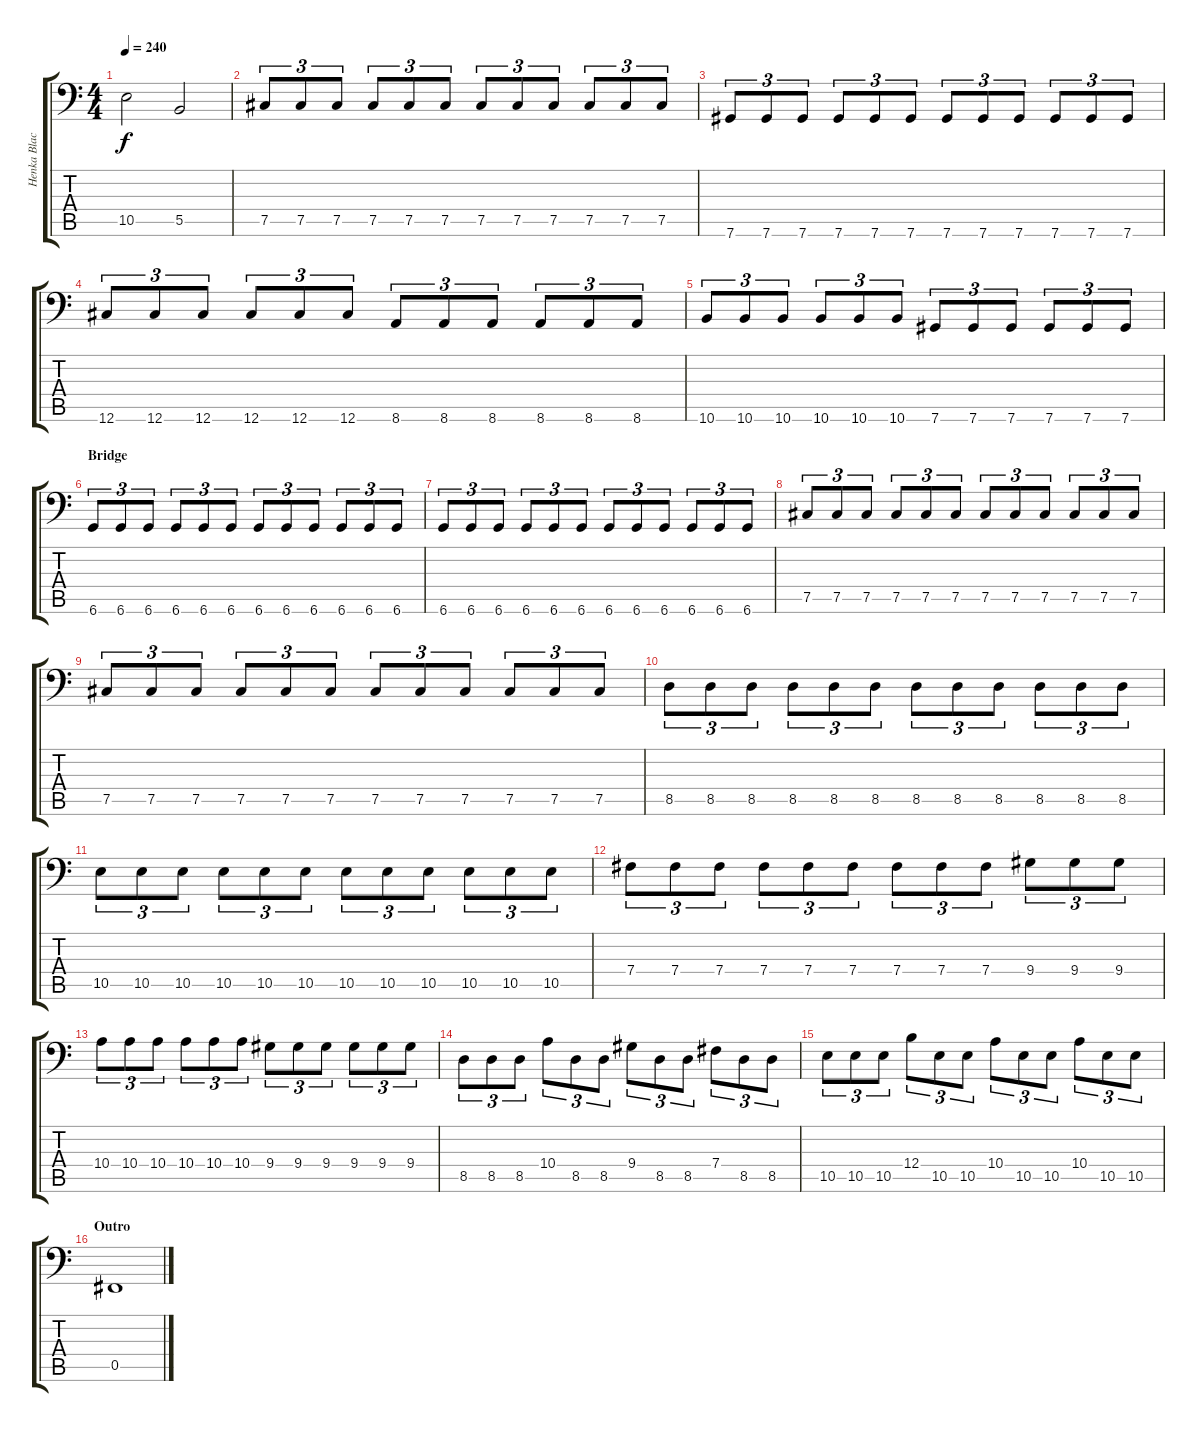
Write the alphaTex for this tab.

\track ("Henka Blacksmith" "Henka Blac") {instrument electricbasspick}
\staff {score tabs}
\tuning (Db3 Ab2 E2 B1 Gb1 Db1) {hide}
\ts (4 4)
\tempo 240
\clef f4
\ks c
10.5.2{dy f} 5.5.2 |
7.5.8{tu (3 2)} 7.5.8{tu (3 2)} 7.5.8{tu (3 2)} 7.5.8{tu (3 2)} 7.5.8{tu (3 2)} 7.5.8{tu (3 2)} 7.5.8{tu (3 2)} 7.5.8{tu (3 2)} 7.5.8{tu (3 2)} 7.5.8{tu (3 2)} 7.5.8{tu (3 2)} 7.5.8{tu (3 2)} |
7.6.8{tu (3 2)} 7.6.8{tu (3 2)} 7.6.8{tu (3 2)} 7.6.8{tu (3 2)} 7.6.8{tu (3 2)} 7.6.8{tu (3 2)} 7.6.8{tu (3 2)} 7.6.8{tu (3 2)} 7.6.8{tu (3 2)} 7.6.8{tu (3 2)} 7.6.8{tu (3 2)} 7.6.8{tu (3 2)} |
12.6.8{tu (3 2)} 12.6.8{tu (3 2)} 12.6.8{tu (3 2)} 12.6.8{tu (3 2)} 12.6.8{tu (3 2)} 12.6.8{tu (3 2)} 8.6.8{tu (3 2)} 8.6.8{tu (3 2)} 8.6.8{tu (3 2)} 8.6.8{tu (3 2)} 8.6.8{tu (3 2)} 8.6.8{tu (3 2)} |
10.6.8{tu (3 2)} 10.6.8{tu (3 2)} 10.6.8{tu (3 2)} 10.6.8{tu (3 2)} 10.6.8{tu (3 2)} 10.6.8{tu (3 2)} 7.6.8{tu (3 2)} 7.6.8{tu (3 2)} 7.6.8{tu (3 2)} 7.6.8{tu (3 2)} 7.6.8{tu (3 2)} 7.6.8{tu (3 2)} |
\section ("" "Bridge")
6.6.8{tu (3 2)} 6.6.8{tu (3 2)} 6.6.8{tu (3 2)} 6.6.8{tu (3 2)} 6.6.8{tu (3 2)} 6.6.8{tu (3 2)} 6.6.8{tu (3 2)} 6.6.8{tu (3 2)} 6.6.8{tu (3 2)} 6.6.8{tu (3 2)} 6.6.8{tu (3 2)} 6.6.8{tu (3 2)} |
6.6.8{tu (3 2)} 6.6.8{tu (3 2)} 6.6.8{tu (3 2)} 6.6.8{tu (3 2)} 6.6.8{tu (3 2)} 6.6.8{tu (3 2)} 6.6.8{tu (3 2)} 6.6.8{tu (3 2)} 6.6.8{tu (3 2)} 6.6.8{tu (3 2)} 6.6.8{tu (3 2)} 6.6.8{tu (3 2)} |
7.5.8{tu (3 2)} 7.5.8{tu (3 2)} 7.5.8{tu (3 2)} 7.5.8{tu (3 2)} 7.5.8{tu (3 2)} 7.5.8{tu (3 2)} 7.5.8{tu (3 2)} 7.5.8{tu (3 2)} 7.5.8{tu (3 2)} 7.5.8{tu (3 2)} 7.5.8{tu (3 2)} 7.5.8{tu (3 2)} |
7.5.8{tu (3 2)} 7.5.8{tu (3 2)} 7.5.8{tu (3 2)} 7.5.8{tu (3 2)} 7.5.8{tu (3 2)} 7.5.8{tu (3 2)} 7.5.8{tu (3 2)} 7.5.8{tu (3 2)} 7.5.8{tu (3 2)} 7.5.8{tu (3 2)} 7.5.8{tu (3 2)} 7.5.8{tu (3 2)} |
8.5.8{tu (3 2)} 8.5.8{tu (3 2)} 8.5.8{tu (3 2)} 8.5.8{tu (3 2)} 8.5.8{tu (3 2)} 8.5.8{tu (3 2)} 8.5.8{tu (3 2)} 8.5.8{tu (3 2)} 8.5.8{tu (3 2)} 8.5.8{tu (3 2)} 8.5.8{tu (3 2)} 8.5.8{tu (3 2)} |
10.5.8{tu (3 2)} 10.5.8{tu (3 2)} 10.5.8{tu (3 2)} 10.5.8{tu (3 2)} 10.5.8{tu (3 2)} 10.5.8{tu (3 2)} 10.5.8{tu (3 2)} 10.5.8{tu (3 2)} 10.5.8{tu (3 2)} 10.5.8{tu (3 2)} 10.5.8{tu (3 2)} 10.5.8{tu (3 2)} |
7.4.8{tu (3 2)} 7.4.8{tu (3 2)} 7.4.8{tu (3 2)} 7.4.8{tu (3 2)} 7.4.8{tu (3 2)} 7.4.8{tu (3 2)} 7.4.8{tu (3 2)} 7.4.8{tu (3 2)} 7.4.8{tu (3 2)} 9.4.8{tu (3 2)} 9.4.8{tu (3 2)} 9.4.8{tu (3 2)} |
10.4.8{tu (3 2)} 10.4.8{tu (3 2)} 10.4.8{tu (3 2)} 10.4.8{tu (3 2)} 10.4.8{tu (3 2)} 10.4.8{tu (3 2)} 9.4.8{tu (3 2)} 9.4.8{tu (3 2)} 9.4.8{tu (3 2)} 9.4.8{tu (3 2)} 9.4.8{tu (3 2)} 9.4.8{tu (3 2)} |
8.5.8{tu (3 2)} 8.5.8{tu (3 2)} 8.5.8{tu (3 2)} 10.4.8{tu (3 2)} 8.5.8{tu (3 2)} 8.5.8{tu (3 2)} 9.4.8{tu (3 2)} 8.5.8{tu (3 2)} 8.5.8{tu (3 2)} 7.4.8{tu (3 2)} 8.5.8{tu (3 2)} 8.5.8{tu (3 2)} |
10.5.8{tu (3 2)} 10.5.8{tu (3 2)} 10.5.8{tu (3 2)} 12.4.8{tu (3 2)} 10.5.8{tu (3 2)} 10.5.8{tu (3 2)} 10.4.8{tu (3 2)} 10.5.8{tu (3 2)} 10.5.8{tu (3 2)} 10.4.8{tu (3 2)} 10.5.8{tu (3 2)} 10.5.8{tu (3 2)} |
\section ("" "Outro")
0.5.1
